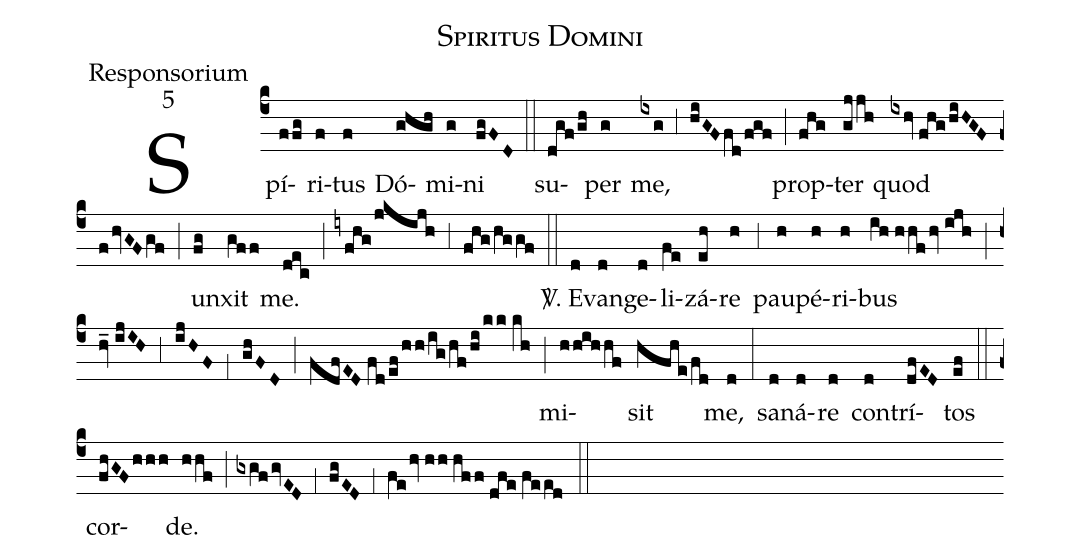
name:Spiritus Domini;
office-part:Responsorium;
mode:5;
%%
(c4) Spí(ffg)ri(f)tus(f) Dó(ghgh)mi(g)ni(fgFD) (::)
su(dgf/gh)per(g) me,(ixg) (,3) (hiGF/fd/fgf) (;) prop(fhg)ter(gjjh) quod(ixhv//fhg/hiHGF/f/hvGF/gf) (;) un(fg)xit(gff) me.(dec) (;) (iyfhg/jkijh) (,3) (fhg/hggf) (::)

<sp>V/</sp>. E(d)van(d)ge(d)li(fe)zá(eh)re(h) (,3) pau(h)pé(h)ri(h)bus(ih//hhf/hv//ijh) (;) (hv_//ijIH) (,3) (ijHF) (,1) (ghFD) (;) (fdfED//fd/ef/hh/ig/hf/hi/kk//kh) (;) mi(hhihhf)sit(hfhe/fd) me,(d) (:)
sa(d)ná(d)re(d) con(d)trí(dfED)tos(ef) (::)
cor(fhGF/hhh)de.(hhf) (;) (gxgf/gvED) (,1) (fgED) (,1) (fe/hv//hh//hff//dfe//feed) (::)
